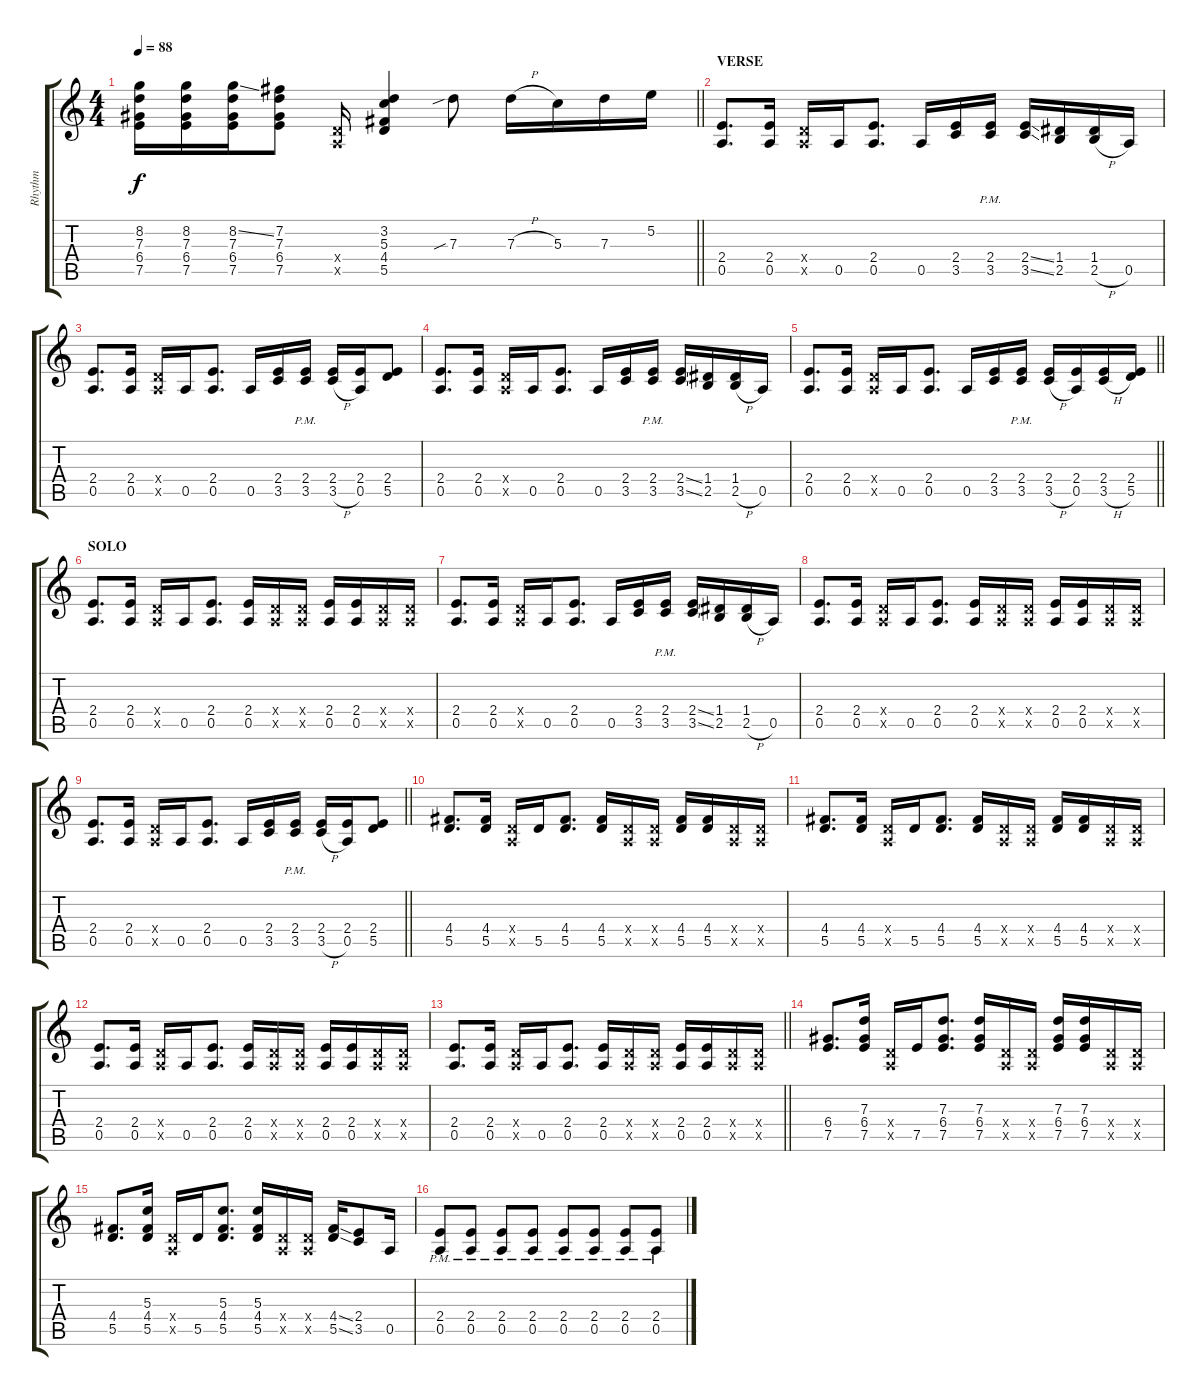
\track ("Rhythm" "Rhythm") {instrument distortionguitar}
\staff {score tabs}
\tuning (E4 B3 G3 D3 A2 E2) {hide}
\ts (4 4)
\tempo 88
\clef g2
\barLineRight lightlight
\ks c
(8.2 7.3 6.4 7.5).16{dy f} (8.2 7.3 6.4 7.5).16 (8.2{ss} 7.3 6.4 7.5).16 (7.2 7.3 6.4 7.5).8 (0.4{x} 0.5{x}).16 (3.2 5.3 4.4 5.5).4 7.3{sib}.8 7.3{h}.16 5.3.16 7.3.16 5.2.16 |
\section ("" "VERSE")
(2.4 0.5).8{d} (2.4 0.5).16 (0.4{x} 0.5{x}).16 0.5.16 (2.4 0.5).8{d} 0.5.16 (2.4 3.5).16 (2.4{pm} 3.5{pm}).16 (2.4{ss} 3.5{ss}).16 (1.4 2.5).16 (1.4 2.5{h}).16 0.5.16 |
(2.4 0.5).8{d} (2.4 0.5).16 (0.4{x} 0.5{x}).16 0.5.16 (2.4 0.5).8{d} 0.5.16 (2.4 3.5).16 (2.4{pm} 3.5{pm}).16 (2.4 3.5{h}).16 (2.4 0.5).16 (2.4 5.5).8 |
(2.4 0.5).8{d} (2.4 0.5).16 (0.4{x} 0.5{x}).16 0.5.16 (2.4 0.5).8{d} 0.5.16 (2.4 3.5).16 (2.4{pm} 3.5{pm}).16 (2.4{ss} 3.5{ss}).16 (1.4 2.5).16 (1.4 2.5{h}).16 0.5.16 |
\barLineRight lightlight
(2.4 0.5).8{d} (2.4 0.5).16 (0.4{x} 0.5{x}).16 0.5.16 (2.4 0.5).8{d} 0.5.16{volume 14} (2.4 3.5).16 (2.4{pm} 3.5{pm}).16 (2.4 3.5{h}).16 (2.4 0.5).16 (2.4 3.5{h}).16 (2.4 5.5).16 |
\section ("" "SOLO")
(2.4 0.5).8{d} (2.4 0.5).16 (0.4{x} 0.5{x}).16 0.5.16 (2.4 0.5).8{d} (2.4 0.5).16 (0.4{x} 0.5{x}).16 (0.4{x} 0.5{x}).16 (2.4 0.5).16 (2.4 0.5).16 (0.4{x} 0.5{x}).16 (0.4{x} 0.5{x}).16 |
(2.4 0.5).8{d} (2.4 0.5).16 (0.4{x} 0.5{x}).16 0.5.16 (2.4 0.5).8{d} 0.5.16 (2.4 3.5).16 (2.4{pm} 3.5{pm}).16 (2.4{ss} 3.5{ss}).16 (1.4 2.5).16 (1.4 2.5{h}).16 0.5.16 |
(2.4 0.5).8{d} (2.4 0.5).16 (0.4{x} 0.5{x}).16 0.5.16 (2.4 0.5).8{d} (2.4 0.5).16 (0.4{x} 0.5{x}).16 (0.4{x} 0.5{x}).16 (2.4 0.5).16 (2.4 0.5).16 (0.4{x} 0.5{x}).16 (0.4{x} 0.5{x}).16 |
\barLineRight lightlight
(2.4 0.5).8{d} (2.4 0.5).16 (0.4{x} 0.5{x}).16 0.5.16 (2.4 0.5).8{d} 0.5.16 (2.4 3.5).16 (2.4{pm} 3.5{pm}).16 (2.4 3.5{h}).16 (2.4 0.5).16 (2.4 5.5).8 |
(4.4 5.5).8{d} (4.4 5.5).16 (0.4{x} 0.5{x}).16 5.5.16 (4.4 5.5).8{d} (4.4 5.5).16 (0.4{x} 0.5{x}).16 (0.4{x} 0.5{x}).16 (4.4 5.5).16 (4.4 5.5).16 (0.4{x} 0.5{x}).16 (0.4{x} 0.5{x}).16 |
(4.4 5.5).8{d} (4.4 5.5).16 (0.4{x} 0.5{x}).16 5.5.16 (4.4 5.5).8{d} (4.4 5.5).16 (0.4{x} 0.5{x}).16 (0.4{x} 0.5{x}).16 (4.4 5.5).16 (4.4 5.5).16 (0.4{x} 0.5{x}).16 (0.4{x} 0.5{x}).16 |
(2.4 0.5).8{d} (2.4 0.5).16 (0.4{x} 0.5{x}).16 0.5.16 (2.4 0.5).8{d} (2.4 0.5).16 (0.4{x} 0.5{x}).16 (0.4{x} 0.5{x}).16 (2.4 0.5).16 (2.4 0.5).16 (0.4{x} 0.5{x}).16 (0.4{x} 0.5{x}).16 |
\barLineRight lightlight
(2.4 0.5).8{d} (2.4 0.5).16 (0.4{x} 0.5{x}).16 0.5.16 (2.4 0.5).8{d} (2.4 0.5).16 (0.4{x} 0.5{x}).16 (0.4{x} 0.5{x}).16 (2.4 0.5).16 (2.4 0.5).16 (0.4{x} 0.5{x}).16 (0.4{x} 0.5{x}).16 |
(6.4 7.5).8{d} (7.3 6.4 7.5).16 (0.4{x} 0.5{x}).16 7.5.16 (7.3 6.4 7.5).8{d} (7.3 6.4 7.5).16 (0.4{x} 0.5{x}).16 (0.4{x} 0.5{x}).16 (7.3 6.4 7.5).16 (7.3 6.4 7.5).16 (0.4{x} 0.5{x}).16 (0.4{x} 0.5{x}).16 |
(4.4 5.5).8{d} (5.3 4.4 5.5).16 (0.4{x} 0.5{x}).16 5.5.16 (5.3 4.4 5.5).8{d} (5.3 4.4 5.5).16 (0.4{x} 0.5{x}).16 (0.4{x} 0.5{x}).16 (4.4{ss} 5.5{ss}).16 (2.4 3.5).8 0.5.16 |
(2.4{pm} 0.5{pm}).8{volume 16} (2.4{pm} 0.5{pm}).8 (2.4{pm} 0.5{pm}).8 (2.4{pm} 0.5{pm}).8 (2.4{pm} 0.5{pm}).8 (2.4{pm} 0.5{pm}).8 (2.4{pm} 0.5{pm}).8 (2.4{pm} 0.5{pm}).8
